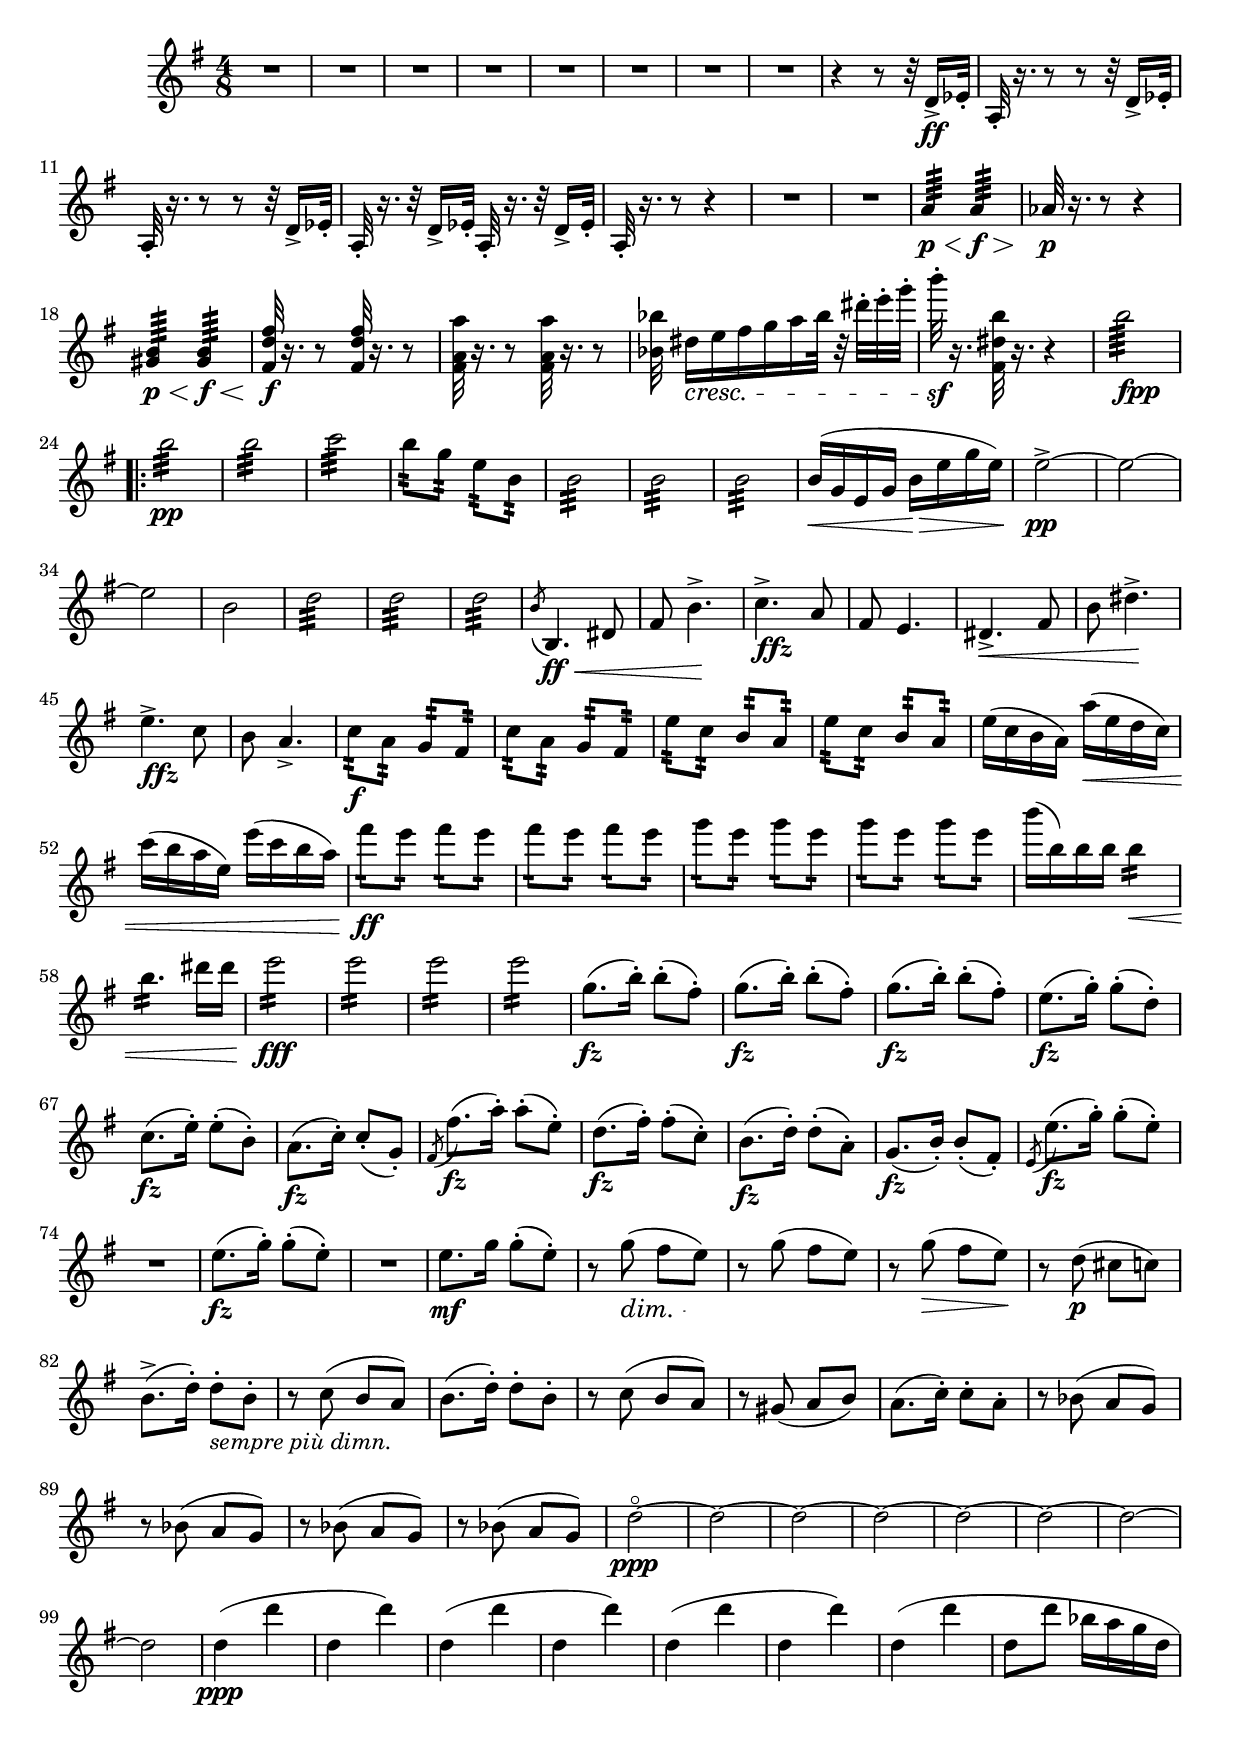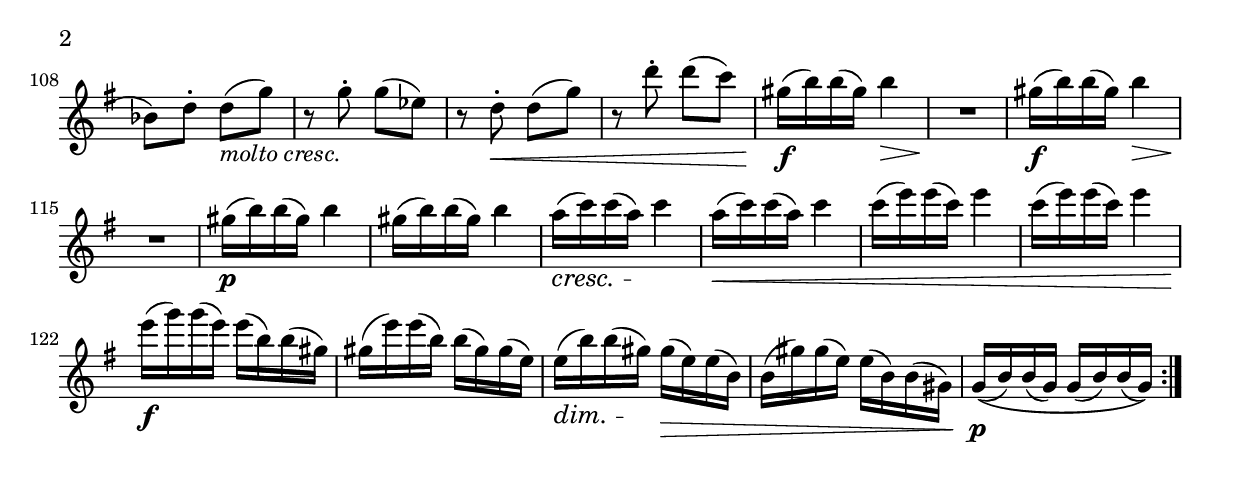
\score {
\relative c' {

	\time 4/8 \clef treble \key e \minor 
R2*8 | %p184, m9
r4 r8 r32 d16->\ff ees32-. | 
a,32-.  r16. r8 r8 r32 d16-> ees32-. | 
a,32-. r16. r8 r8 r32 d16-> ees32-. | 
a,32-. r16. r32 d16-> ees32-. a,32-. r16. r32 d16-> ees32-. |
a,32-. r16. r8 r4 | 
R2*2 | %p185, m16
a'4:64\p\< a4:64\f\> |
aes32\p r16. r8 r4 | 
<gis b>4:64\p\< <gis b>4:64\f\< | 
\stemUp <fis d' fis>32\f r16. r8 <fis d' fis>32 r16. r8 | 
\stemNeutral <fis a a'>32 r16. r8 <fis a a'>32 r16. r8 |
<bes bes'>32 dis16\cresc[e fis g a bes32] r32 dis-. e-. g-. | 
b32-.\sf r16. <fis,, dis' b'>32 r16. r4 | 
b'2:64_\markup {\dynamic fpp}
\repeat volta 2 {
	b2:32\pp | b2:32 | c2:32 | 
	b8:32 g:32 e:32 b:32 | 
	b2:32 | b2:32 | b2:32 | % p186, m31 
	b16(\< g e g b\> e g e) | 
	e2\pp->~ | e~ | e | b | 
	d2:32 | d:32 | d:32 | 
	\acciaccatura b8 b,4.\ff\< dis8 | fis8 b4.->\! | 
	c4.->_\markup{\dynamic ffz} a8 | fis8 e4. |   
	dis4.->\< fis8 | b8 dis4.->\! | % m45 
	e4.->_\markup{\dynamic ffz} c8 | b8 a4.-> |
	c8:32\f a:32 g:32 fis:32 | c':32 a:32 g:32 fis:32 | 
	e':32 c:32 b:32 a:32 | e':32 c:32 b:32 a:32 | 
	e'16( c b a) a'(\< e d c) | c'( b a e) e'(c b a) | 
	fis'8:16\ff e:16 fis:16 e:16 | fis8:16 e:16 fis:16 e:16 | %p187, m55 
	g8:16 e8:16 g8:16 e8:16 | g8:16 e8:16 g8:16 e8:16 | 
	b'16( b,) b b b4:16\< | b4.:16 dis16 dis | e2:16\fff | 
	e2:16 | e2:16 | e2:16 | 
	\repeat unfold 3 { g,8.\fz( b16-.) b8-.( fis8-.)} | %m.66 
	e8.\fz( g16-.) g8-.( d-.) | c8.(\fz e16-.) e8-.( b8-.) | 
	a8.(\fz c16-.) c8-.( g-.) | \acciaccatura fis8 fis'8.\fz( a16-.) a8-.( e-.) | 
	d8.(\fz fis16-.) fis8-.( c-.) | b8.\fz( d16-.) d8-.( a-.) | g8.(\fz b16-.) b8-.( fis-.) | 
	\acciaccatura e8 e'8.(\fz g16-.) g8-.( e-.) | %p188, m.74 
	R2 | e8.\fz( g16-.) g8(-. e8-.) | R2 | e8.\mf g16 g8-.( e8-.) | 
	r8 g8(\dim fis e)\! | r8 g( fis e) | r g(\> fis e)\! | 
	r d(\p cis c) | b8.->( d16-.) d8-._\markup{\italic{sempre più dimn.}} b-. | 
	r8 c( b a) | b8.( d16-.) d8-. b-. | %84 
	r8 c( b a) | r gis( a b) | a8.( c16-.) c8-. a-. | 
	r8 bes( a g) | r bes( a g) | r bes( a g) | r bes( a g) | 
	d'2\ppp^\flageolet~ | d ~ | %p189, 93 
	d~ | d~ | d~ | d~ | d~ | d | d4\ppp( d' | d, d') | d,( d' | %102 
	d, d') | d,( d' | d, d') | d,( d' | d,8 d' bes16 a g d | 
	bes8) d8-. d(_\markup{\italic{molto cresc.}} g) | r8 g8-. g( ees) | 
	r8 d8-.\< d( g) | r8 d'8-. d( c) | % p.190, 111
	gis16\f( b) b( gis) b4\> | R2\! | gis16(\f b) b( gis) b4\> | R2\! | 
	gis16\p( b) b( gis) b4 | gis16( b) b( gis) b4 | a16(\cresc c) c( a) c4\! | 
	a16\<( c) c( a) c4 | c16( e) e( c) e4 | %120
	c16( e) e( c) e4 | e16\f( g) g( e) e( b) b( gis) | gis( e') e( b) b( gis) gis( e) | 
	e\dim( b') b( gis\!) gis(\> e) e( b) | b( gis') gis( e) e( b) b( gis) | 
	g(\p\( b) b( g) g( b) b( g)\) | 


}	



}
}